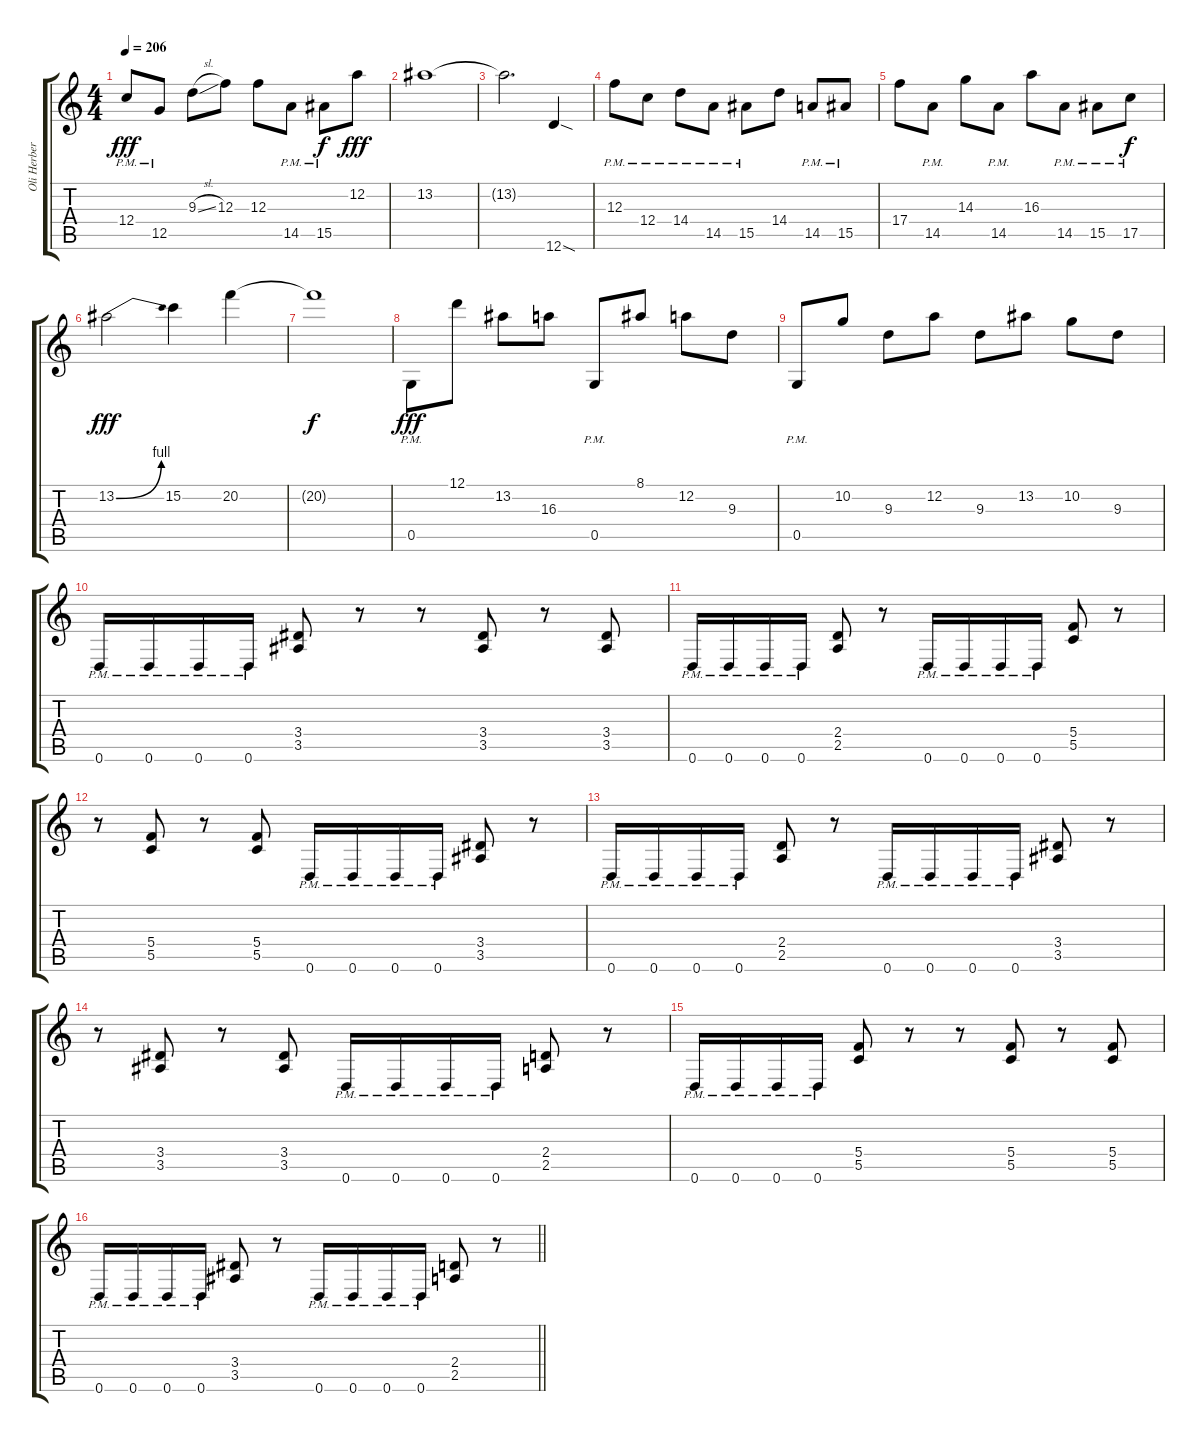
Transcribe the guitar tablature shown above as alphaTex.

\track ("Oli Herbert" "Oli Herber") {instrument overdrivenguitar}
\staff {score tabs}
\tuning (D4 A3 F3 C3 G2 D2) {hide}
\ts (4 4)
\tempo 206
\clef g2
\ks c
12.4{pm}.8{dy fff} 12.5{pm}.8 9.3{sl}.8 12.3.8 12.3.8 14.5{pm}.8 15.5{pm}.8{dy f} 12.2.8{dy fff} |
13.2.1 |
13.2{t}.2{d} 12.6{sod}.4 |
12.3{pm}.8 12.4{pm}.8 14.4{pm}.8 14.5{pm}.8 15.5{pm}.8 14.4.8 14.5{pm}.8 15.5{pm}.8 |
17.4.8 14.5{pm}.8 14.3.8 14.5{pm}.8 16.3.8 14.5{pm}.8 15.5{pm}.8 17.5{pm}.8{dy f} |
13.2{be (bend 0 0 60 4)}.2{dy fff} 15.2.4 20.2.4 |
20.2{t}.1{dy f} |
0.5{pm}.8{dy fff volume 12} 12.1.8 13.2.8 16.3.8 0.5{pm}.8 8.1.8 12.2.8 9.3.8 |
0.5{pm}.8 10.2.8 9.3.8 12.2.8 9.3.8 13.2.8 10.2.8 9.3.8 |
0.6{pm}.16{volume 14} 0.6{pm}.16 0.6{pm}.16 0.6{pm}.16 (3.4 3.5).8 r.8 r.8 (3.4 3.5).8 r.8 (3.4 3.5).8 |
0.6{pm}.16 0.6{pm}.16 0.6{pm}.16 0.6{pm}.16 (2.4 2.5).8 r.8 0.6{pm}.16 0.6{pm}.16 0.6{pm}.16 0.6{pm}.16 (5.4 5.5).8 r.8 |
r.8 (5.4 5.5).8 r.8 (5.4 5.5).8 0.6{pm}.16 0.6{pm}.16 0.6{pm}.16 0.6{pm}.16 (3.4 3.5).8 r.8 |
0.6{pm}.16 0.6{pm}.16 0.6{pm}.16 0.6{pm}.16 (2.4 2.5).8 r.8 0.6{pm}.16 0.6{pm}.16 0.6{pm}.16 0.6{pm}.16 (3.4 3.5).8 r.8 |
r.8 (3.4 3.5).8 r.8 (3.4 3.5).8 0.6{pm}.16 0.6{pm}.16 0.6{pm}.16 0.6{pm}.16 (2.4 2.5).8 r.8 |
0.6{pm}.16 0.6{pm}.16 0.6{pm}.16 0.6{pm}.16 (5.4 5.5).8 r.8 r.8 (5.4 5.5).8 r.8 (5.4 5.5).8 |
\barLineRight lightlight
0.6{pm}.16 0.6{pm}.16 0.6{pm}.16 0.6{pm}.16 (3.4 3.5).8 r.8 0.6{pm}.16 0.6{pm}.16 0.6{pm}.16 0.6{pm}.16 (2.4 2.5).8 r.8
